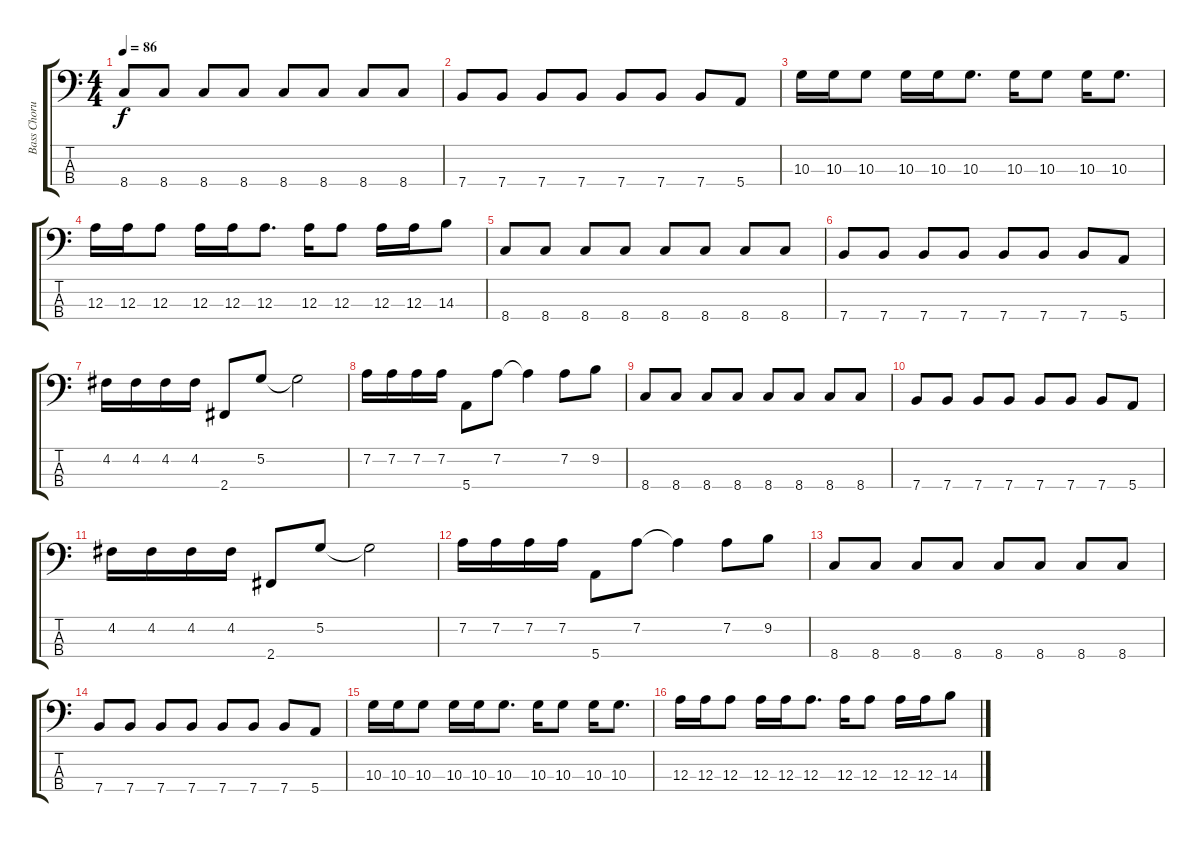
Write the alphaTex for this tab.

\track ("Bass Chorus" "Bass Choru") {instrument electricguitarjazz}
\staff {score tabs}
\tuning (G2 D2 A1 E1) {hide}
\ts (4 4)
\tempo 86
\clef f4
\ks c
8.4.8{dy f} 8.4.8 8.4.8 8.4.8 8.4.8 8.4.8 8.4.8 8.4.8 |
7.4.8 7.4.8 7.4.8 7.4.8 7.4.8 7.4.8 7.4.8 5.4.8 |
10.3.16 10.3.16 10.3.8 10.3.16 10.3.16 10.3.8{d} 10.3.16 10.3.8 10.3.16 10.3.8{d} |
12.3.16 12.3.16 12.3.8 12.3.16 12.3.16 12.3.8{d} 12.3.16 12.3.8 12.3.16 12.3.16 14.3.8 |
8.4.8 8.4.8 8.4.8 8.4.8 8.4.8 8.4.8 8.4.8 8.4.8 |
7.4.8 7.4.8 7.4.8 7.4.8 7.4.8 7.4.8 7.4.8 5.4.8 |
4.2.16 4.2.16 4.2.16 4.2.16 2.4.8 5.2.8 5.2{t}.2 |
7.2.16 7.2.16 7.2.16 7.2.16 5.4.8 7.2.8 7.2{t}.4 7.2.8 9.2.8 |
8.4.8 8.4.8 8.4.8 8.4.8 8.4.8 8.4.8 8.4.8 8.4.8 |
7.4.8 7.4.8 7.4.8 7.4.8 7.4.8 7.4.8 7.4.8 5.4.8 |
4.2.16 4.2.16 4.2.16 4.2.16 2.4.8 5.2.8 5.2{t}.2 |
7.2.16 7.2.16 7.2.16 7.2.16 5.4.8 7.2.8 7.2{t}.4 7.2.8 9.2.8 |
8.4.8 8.4.8 8.4.8 8.4.8 8.4.8 8.4.8 8.4.8 8.4.8 |
7.4.8 7.4.8 7.4.8 7.4.8 7.4.8 7.4.8 7.4.8 5.4.8 |
10.3.16 10.3.16 10.3.8 10.3.16 10.3.16 10.3.8{d} 10.3.16 10.3.8 10.3.16 10.3.8{d} |
12.3.16 12.3.16 12.3.8 12.3.16 12.3.16 12.3.8{d} 12.3.16 12.3.8 12.3.16 12.3.16 14.3.8
